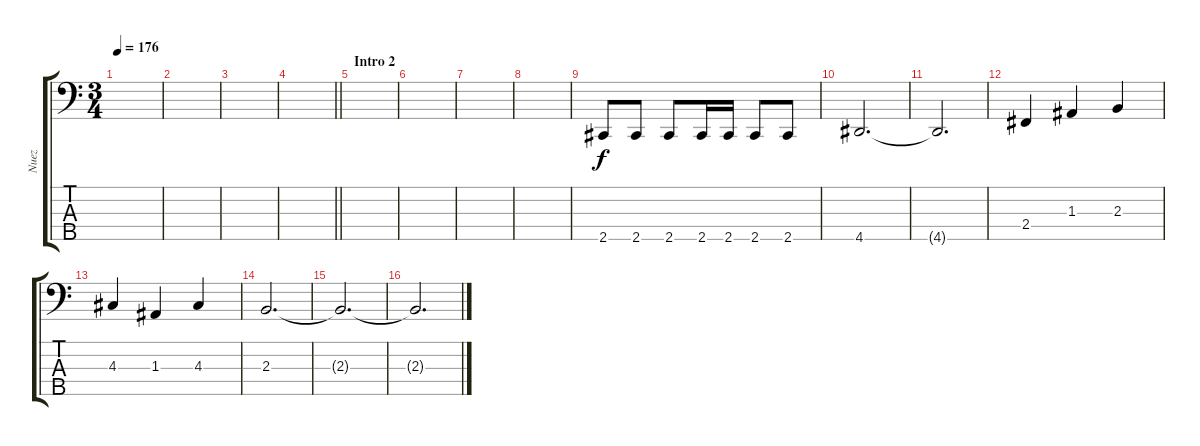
\track ("Nuez" "Nuez") {instrument electricbassfinger}
\staff {score tabs}
\tuning (G2 D2 A1 E1 B0) {hide}
\ts (3 4)
\tempo 176
\clef f4
\ks c
|
|
|
\barLineRight lightlight
|
\section ("" "Intro 2")
|
|
|
|
2.5.8 2.5.8 2.5.8 2.5.16 2.5.16 2.5.8 2.5.8 |
4.5.2{d} |
4.5{t}.2{d} |
2.4.4 1.3.4 2.3.4 |
4.3.4 1.3.4 4.3.4 |
2.3.2{d} |
2.3{t}.2{d} |
2.3{t}.2{d}
